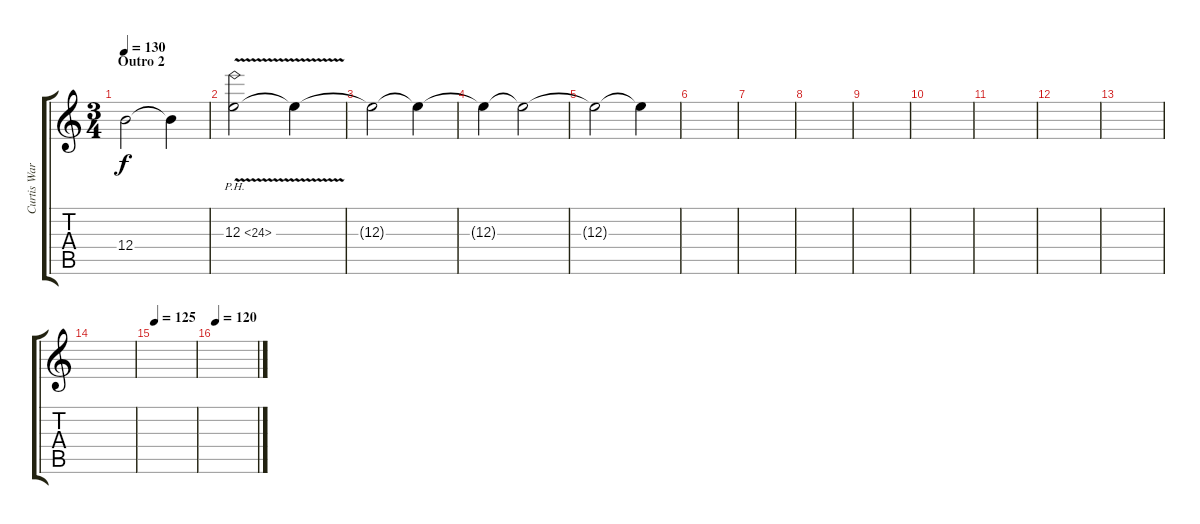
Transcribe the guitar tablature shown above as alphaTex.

\track ("Curtis Ward" "Curtis War") {instrument distortionguitar}
\staff {score tabs}
\tuning (Db4 Ab3 E3 B2 Gb2 B1) {hide}
\ts (3 4)
\section ("" "Outro 2")
\tempo 120
\tempo 130
\clef g2
\ks c
12.4.2{dy f} 12.4{t}.4 |
12.3{ph 12 v}.2{volume 0} 12.3{t}.4 |
12.3{t}.2 12.3{t}.4 |
12.3{t}.4 12.3{t}.2 |
12.3{t}.2 12.3{t}.4 |
|
|
|
|
|
|
|
|
|
\tempo 125
|
\tempo 120
